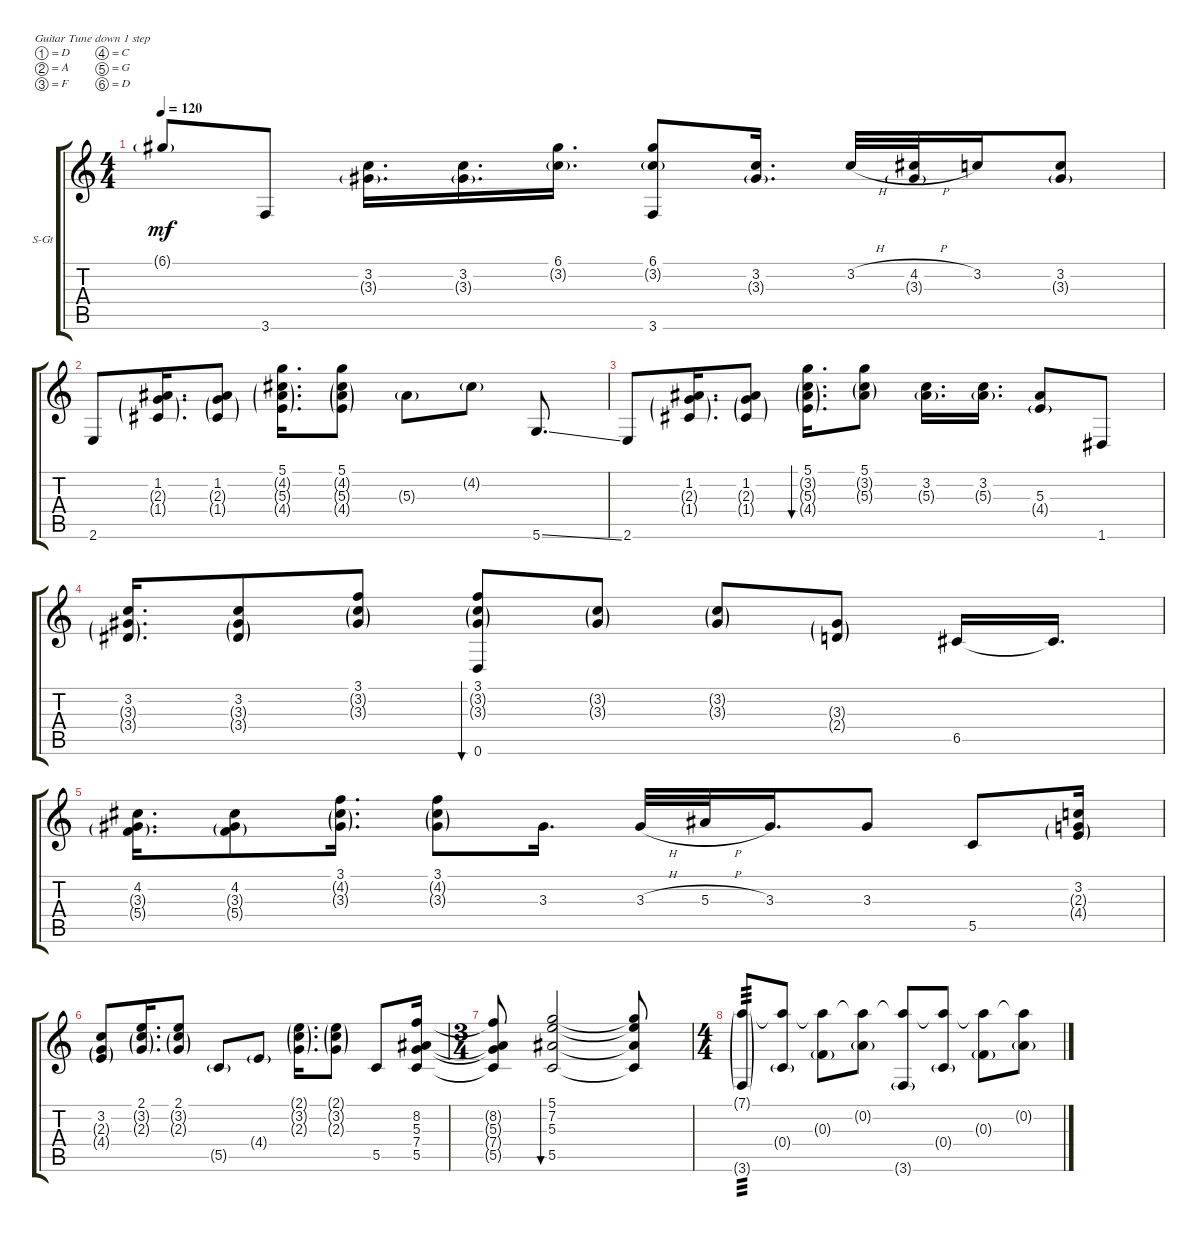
\defaultSystemsLayout 4
\bracketExtendMode groupsimilarinstruments
\firstSystemTrackNameOrientation horizontal
\otherSystemsTrackNameOrientation horizontal
\track ("Steel Guitar" "S-Gt") {instrument acousticguitarsteel}
\staff {score tabs}
\tuning (D4 A3 F3 C3 G2 D2)
\ts (4 4)
\tempo 120
\clef g2
\ks c
6.1{g}.8{dy mf} 3.6.8 (3.2 3.3{g}).16{d} (3.2 3.3{g}).16{d} (6.1 3.2{g}).16{d} (6.1 3.2{g} 3.6).8 (3.2 3.3{g}).16{d} 3.2{h}.32 (4.2{h} 3.3{g}).32 3.2.16 (3.2 3.3{g}).8 |
2.6.8 (1.2 2.3{g} 1.4{g}).16{d} (1.2 2.3{g} 1.4{g}).8 (5.1 4.2{g} 5.3{g} 4.4{g}).16{d} (4.4{g} 5.3{g} 4.2{g} 5.1).8 5.3{g}.8 4.2{g}.8 5.6{ss}.8{d} |
2.6.8 (1.2 2.3{g} 1.4{g}).16{d} (1.2 2.3{g} 1.4{g}).8 (4.4{g} 5.3{g} 3.2{g} 5.1).16{d bu 60} (5.3{g} 3.2{g} 5.1).8 (5.3{g} 3.2).16{d} (5.3{g} 3.2).16{d} (5.3 4.4{g}).8 1.6.8 |
(3.3{g} 3.4{g} 3.2).16{d} (3.3{g} 3.4{g} 3.2).8 (3.2{g} 3.1 3.3{g}).8 (0.6 3.1 3.2{g} 3.3{g}).8{bu 60} (3.2{g} 3.3{g}).8 (3.2{g} 3.3{g}).8 (3.3{g} 2.4{g}).8 6.5.16 6.5{t}.16{d} |
(5.4{g} 3.3{g} 4.2).16{d} (4.2 3.3{g} 5.4{g}).8 (3.1 4.2{g} 3.3{g}).16{d} (3.1 4.2{g} 3.3{g}).8 3.3.16{d} 3.3{h}.32 5.3{h}.32 3.3.16{d} 3.3.8 5.5.8 (3.2 2.3{g} 4.4{g}).16 |
(3.2 2.3{g} 4.4{g}).8 (2.1 3.2{g} 2.3{g}).16{d} (2.1 3.2{g} 2.3{g}).8 5.5{g}.8 4.4{g}.8 (2.1{g} 2.3{g} 3.2{g}).16{d} (2.1{g} 3.2{g} 2.3{g}).8 5.5.8 (5.5 7.4 5.3 8.2).16 |
\ts (3 4)
(8.2{t} 5.3{t} 7.4{t} 5.5{t}).8 (5.1 7.2 5.3 5.5).2{bu 60} (5.1{t} 7.2{t} 5.3{t} 5.5{t}).8 |
\ts (4 4)
(3.6{g} 7.1{g}).8{tp 3} (0.4{g} 7.1{t}).8 (0.3{g} 7.1{t}).8 (0.2{g} 7.1{t}).8 (3.6{g} 7.1{t}).8 (0.4{g} 7.1{t}).8 (0.3{g} 7.1{t}).8 (0.2{g} 7.1{t}).8
